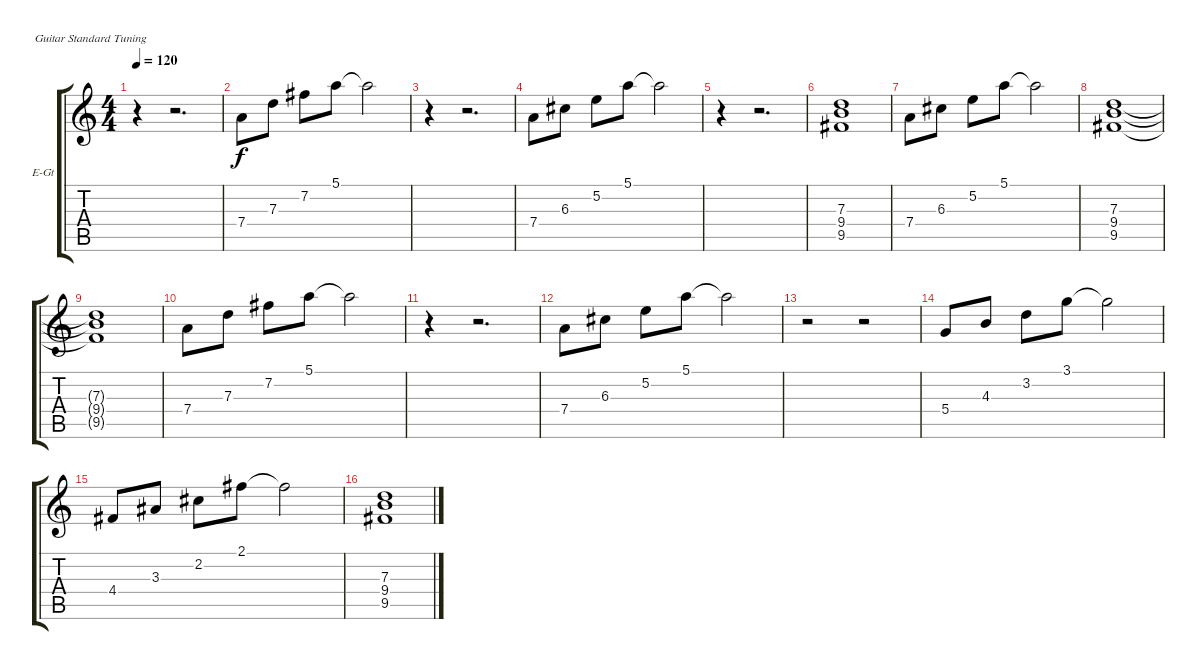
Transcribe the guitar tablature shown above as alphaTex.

\defaultSystemsLayout 4
\bracketExtendMode groupsimilarinstruments
\firstSystemTrackNameOrientation horizontal
\otherSystemsTrackNameOrientation horizontal
\track ("Ю.Каспарян" "E-Gt") {instrument overdrivenguitar}
\staff {score tabs}
\tuning (E4 B3 G3 D3 A2 E2)
\ts (4 4)
\tempo 120
\clef g2
\ks c
r.4{dy f} r.2{d} |
7.4.8 7.3.8 7.2.8 5.1.8 5.1{t}.2 |
r.4 r.2{d} |
7.4.8 6.3.8 5.2.8 5.1.8 5.1{t}.2 |
r.4 r.2{d} |
(7.3 9.4 9.5).1 |
7.4.8 6.3.8 5.2.8 5.1.8 5.1{t}.2 |
(7.3 9.4 9.5).1 |
(7.3{t} 9.4{t} 9.5{t}).1 |
7.4.8 7.3.8 7.2.8 5.1.8 5.1{t}.2 |
r.4 r.2{d} |
7.4.8 6.3.8 5.2.8 5.1.8 5.1{t}.2 |
r.2 r.2 |
5.4.8 4.3.8 3.2.8 3.1.8 3.1{t}.2 |
4.4.8 3.3.8 2.2.8 2.1.8 2.1{t}.2 |
(7.3 9.4 9.5).1
